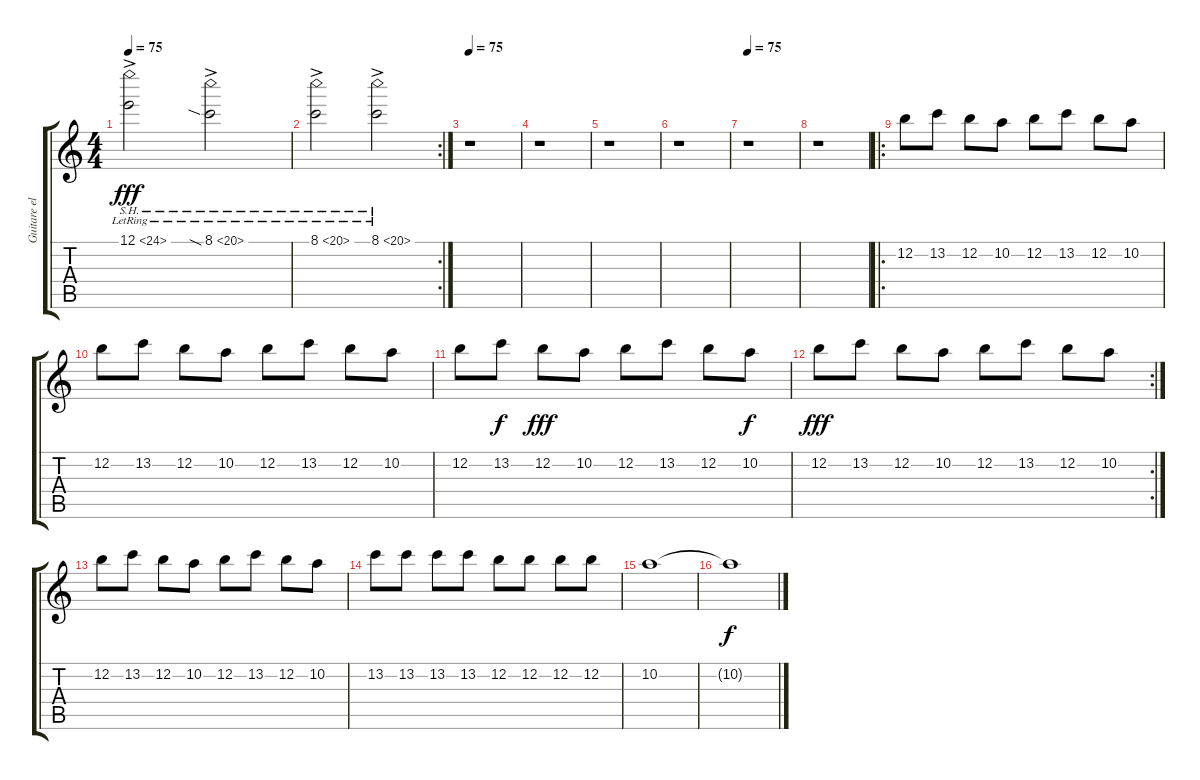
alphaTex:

\track ("Guitare electrique" "Guitare el") {instrument overdrivenguitar}
\staff {score tabs}
\tuning (E4 B3 G3 D3 A2 E2) {hide}
\ts (4 4)
\tempo 75
\clef g2
\ks c
12.1{sh 12 ac lr}.2{dy fff} 8.1{sh 12 sia ac lr}.2 |
\rc 2
8.1{sh 12 ac lr}.2 8.1{sh 12 ac lr}.2 |
\tempo 75
r.1{volume 16 balance 8 instrument overdrivenguitar} |
r.1 |
r.1 |
r.1 |
\tempo 75
r.1{volume 16 balance 8 instrument overdrivenguitar} |
r.1 |
\ro
12.2.8 13.2.8 12.2.8 10.2.8 12.2.8 13.2.8 12.2.8 10.2.8 |
12.2.8 13.2.8 12.2.8 10.2.8 12.2.8 13.2.8 12.2.8 10.2.8 |
12.2.8 13.2.8{dy f} 12.2.8{dy fff} 10.2.8 12.2.8 13.2.8 12.2.8 10.2.8{dy f} |
\rc 2
12.2.8{dy fff} 13.2.8 12.2.8 10.2.8 12.2.8 13.2.8 12.2.8 10.2.8 |
12.2.8 13.2.8 12.2.8 10.2.8 12.2.8 13.2.8 12.2.8 10.2.8 |
13.2.8 13.2.8 13.2.8 13.2.8 12.2.8 12.2.8 12.2.8 12.2.8 |
10.2.1 |
10.2{t}.1{dy f}
